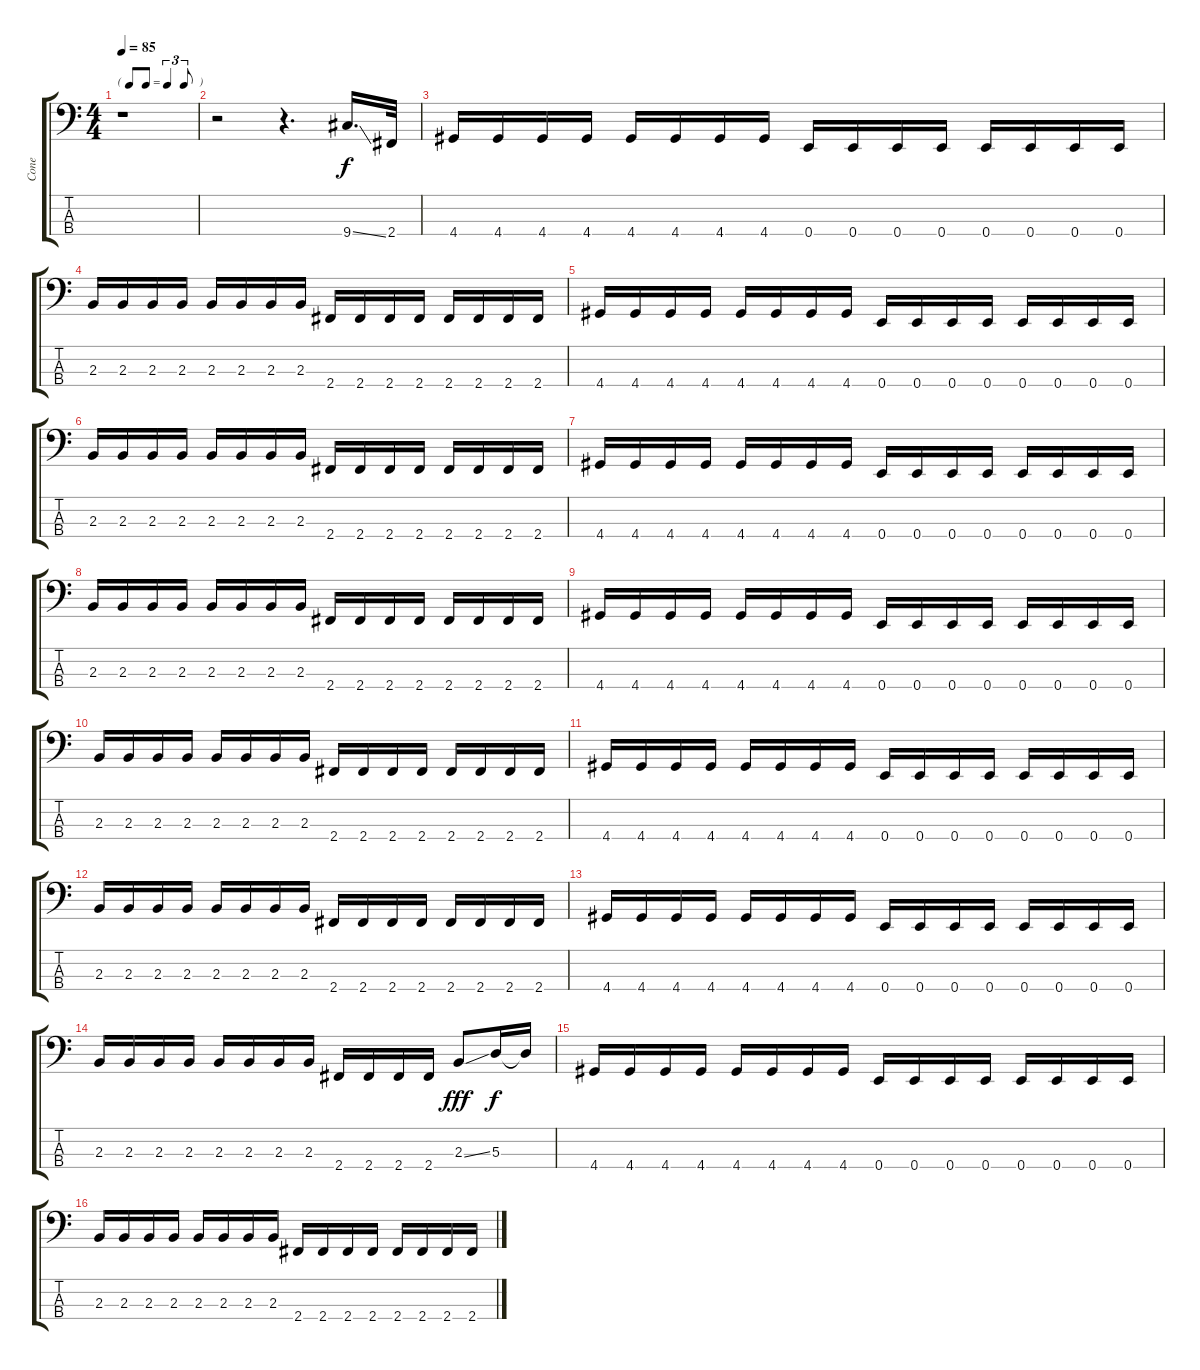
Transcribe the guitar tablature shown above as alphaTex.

\track ("Cone" "Cone") {instrument electricbasspick}
\staff {score tabs}
\tuning (G2 D2 A1 E1) {hide}
\ts (4 4)
\tf triplet8th
\tempo 85
\clef f4
\ks c
r.1{dy f instrument electricbasspick} |
r.2 r.4{d} 9.4{ss}.16{d} 2.4.32 |
4.4.16 4.4.16 4.4.16 4.4.16 4.4.16 4.4.16 4.4.16 4.4.16 0.4.16 0.4.16 0.4.16 0.4.16 0.4.16 0.4.16 0.4.16 0.4.16 |
2.3.16 2.3.16 2.3.16 2.3.16 2.3.16 2.3.16 2.3.16 2.3.16 2.4.16 2.4.16 2.4.16 2.4.16 2.4.16 2.4.16 2.4.16 2.4.16 |
4.4.16 4.4.16 4.4.16 4.4.16 4.4.16 4.4.16 4.4.16 4.4.16 0.4.16 0.4.16 0.4.16 0.4.16 0.4.16 0.4.16 0.4.16 0.4.16 |
2.3.16 2.3.16 2.3.16 2.3.16 2.3.16 2.3.16 2.3.16 2.3.16 2.4.16 2.4.16 2.4.16 2.4.16 2.4.16 2.4.16 2.4.16 2.4.16 |
4.4.16 4.4.16 4.4.16 4.4.16 4.4.16 4.4.16 4.4.16 4.4.16 0.4.16 0.4.16 0.4.16 0.4.16 0.4.16 0.4.16 0.4.16 0.4.16 |
2.3.16 2.3.16 2.3.16 2.3.16 2.3.16 2.3.16 2.3.16 2.3.16 2.4.16 2.4.16 2.4.16 2.4.16 2.4.16 2.4.16 2.4.16 2.4.16 |
4.4.16 4.4.16 4.4.16 4.4.16 4.4.16 4.4.16 4.4.16 4.4.16 0.4.16 0.4.16 0.4.16 0.4.16 0.4.16 0.4.16 0.4.16 0.4.16 |
2.3.16 2.3.16 2.3.16 2.3.16 2.3.16 2.3.16 2.3.16 2.3.16 2.4.16 2.4.16 2.4.16 2.4.16 2.4.16 2.4.16 2.4.16 2.4.16 |
4.4.16 4.4.16 4.4.16 4.4.16 4.4.16 4.4.16 4.4.16 4.4.16 0.4.16 0.4.16 0.4.16 0.4.16 0.4.16 0.4.16 0.4.16 0.4.16 |
2.3.16 2.3.16 2.3.16 2.3.16 2.3.16 2.3.16 2.3.16 2.3.16 2.4.16 2.4.16 2.4.16 2.4.16 2.4.16 2.4.16 2.4.16 2.4.16 |
4.4.16 4.4.16 4.4.16 4.4.16 4.4.16 4.4.16 4.4.16 4.4.16 0.4.16 0.4.16 0.4.16 0.4.16 0.4.16 0.4.16 0.4.16 0.4.16 |
2.3.16 2.3.16 2.3.16 2.3.16 2.3.16 2.3.16 2.3.16 2.3.16 2.4.16 2.4.16 2.4.16 2.4.16 2.3{ss}.8{dy fff} 5.3.16{dy f} 5.3{t}.16 |
4.4.16 4.4.16 4.4.16 4.4.16 4.4.16 4.4.16 4.4.16 4.4.16 0.4.16 0.4.16 0.4.16 0.4.16 0.4.16 0.4.16 0.4.16 0.4.16 |
2.3.16 2.3.16 2.3.16 2.3.16 2.3.16 2.3.16 2.3.16 2.3.16 2.4.16 2.4.16 2.4.16 2.4.16 2.4.16 2.4.16 2.4.16 2.4.16
